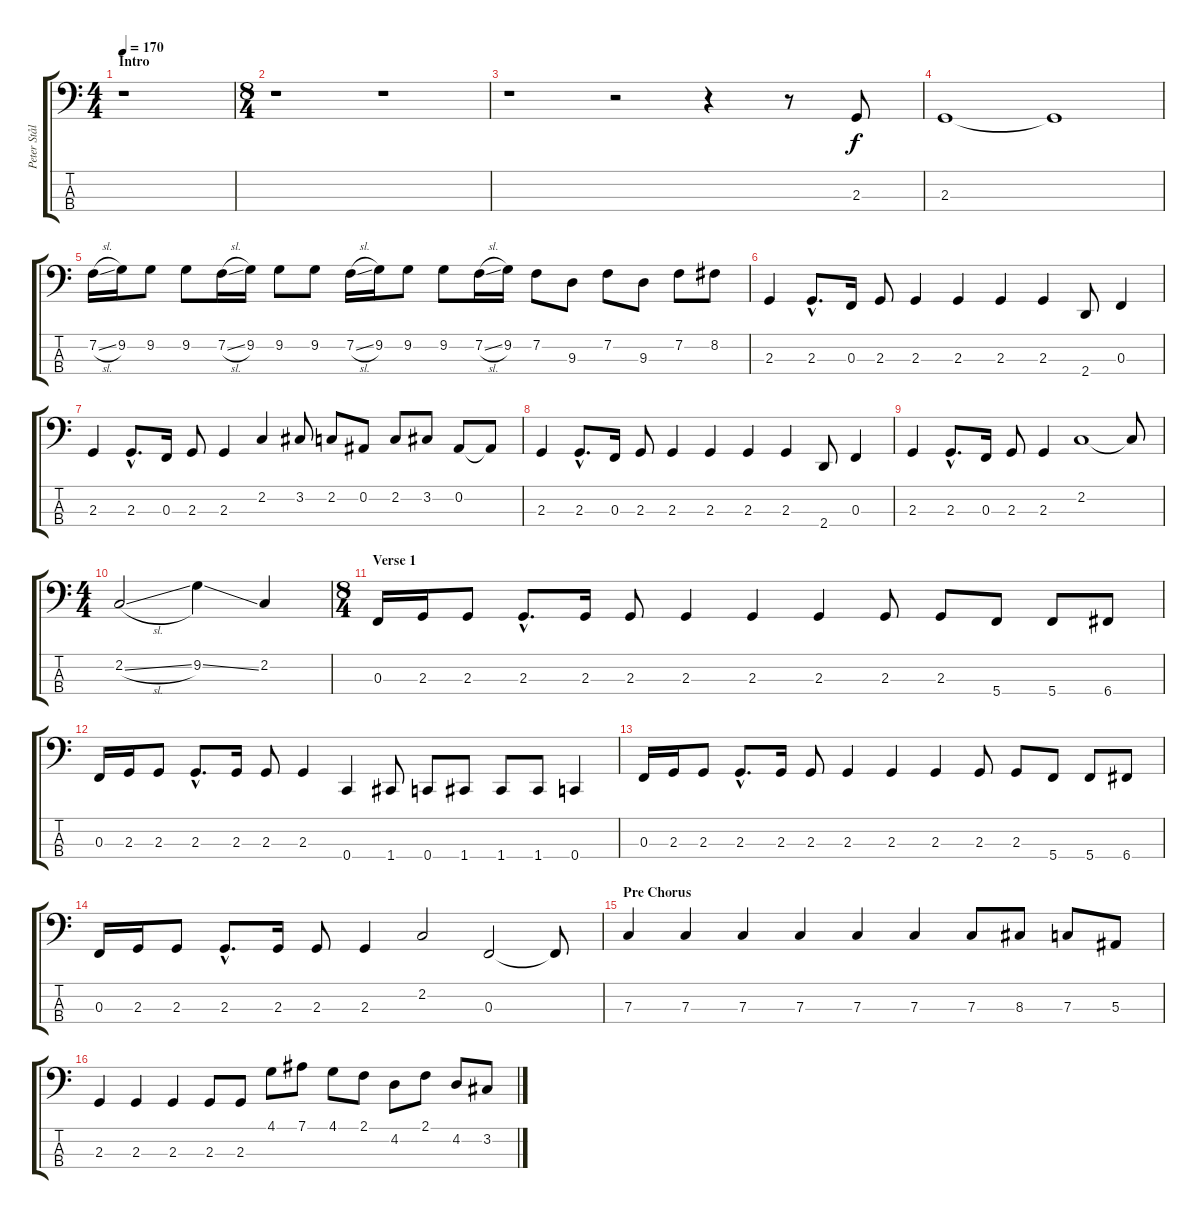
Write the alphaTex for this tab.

\track ("Peter Stålfors - Bass" "Peter Stål") {instrument electricbasspick}
\staff {score tabs}
\tuning (Eb2 Bb1 F1 C1) {hide}
\ts (4 4)
\section ("" "Intro")
\tempo 170
\clef f4
\ks c
r.1{dy f instrument electricbasspick} |
\ts (8 4)
r.1 r.1 |
r.1 r.2 r.4 r.8 2.3.8 |
2.3.1 2.3{t}.1 |
7.2{sl}.16 9.2.16 9.2.8 9.2.8 7.2{sl}.16 9.2.16 9.2.8 9.2.8 7.2{sl}.16 9.2.16 9.2.8 9.2.8 7.2{sl}.16 9.2.16 7.2.8 9.3.8 7.2.8 9.3.8 7.2.8 8.2.8 |
2.3.4 2.3{hac}.8{d} 0.3.16 2.3.8 2.3.4 2.3.4 2.3.4 2.3.4 2.4.8 0.3.4 |
2.3.4 2.3{hac}.8{d} 0.3.16 2.3.8 2.3.4 2.2.4 3.2.8 2.2.8 0.2.8 2.2.8 3.2.8 0.2.8 0.2{t}.8 |
2.3.4 2.3{hac}.8{d} 0.3.16 2.3.8 2.3.4 2.3.4 2.3.4 2.3.4 2.4.8 0.3.4 |
2.3.4 2.3{hac}.8{d} 0.3.16 2.3.8 2.3.4 2.2.1 2.2{t}.8 |
\ts (4 4)
2.2{sl}.2 9.2{ss}.4 2.2.4 |
\ts (8 4)
\section ("" "Verse 1")
0.3.16 2.3.16 2.3.8 2.3{hac}.8{d} 2.3.16 2.3.8 2.3.4 2.3.4 2.3.4 2.3.8 2.3.8 5.4.8 5.4.8 6.4.8 |
0.3.16 2.3.16 2.3.8 2.3{hac}.8{d} 2.3.16 2.3.8 2.3.4 0.4.4 1.4.8 0.4.8 1.4.8 1.4.8 1.4.8 0.4.4 |
0.3.16 2.3.16 2.3.8 2.3{hac}.8{d} 2.3.16 2.3.8 2.3.4 2.3.4 2.3.4 2.3.8 2.3.8 5.4.8 5.4.8 6.4.8 |
0.3.16 2.3.16 2.3.8 2.3{hac}.8{d} 2.3.16 2.3.8 2.3.4 2.2.2 0.3.2 0.3{t}.8 |
\section ("" "Pre Chorus")
7.3.4 7.3.4 7.3.4 7.3.4 7.3.4 7.3.4 7.3.8 8.3.8 7.3.8 5.3.8 |
2.3.4 2.3.4 2.3.4 2.3.8 2.3.8 4.1.8 7.1.8 4.1.8 2.1.8 4.2.8 2.1.8 4.2.8 3.2.8
